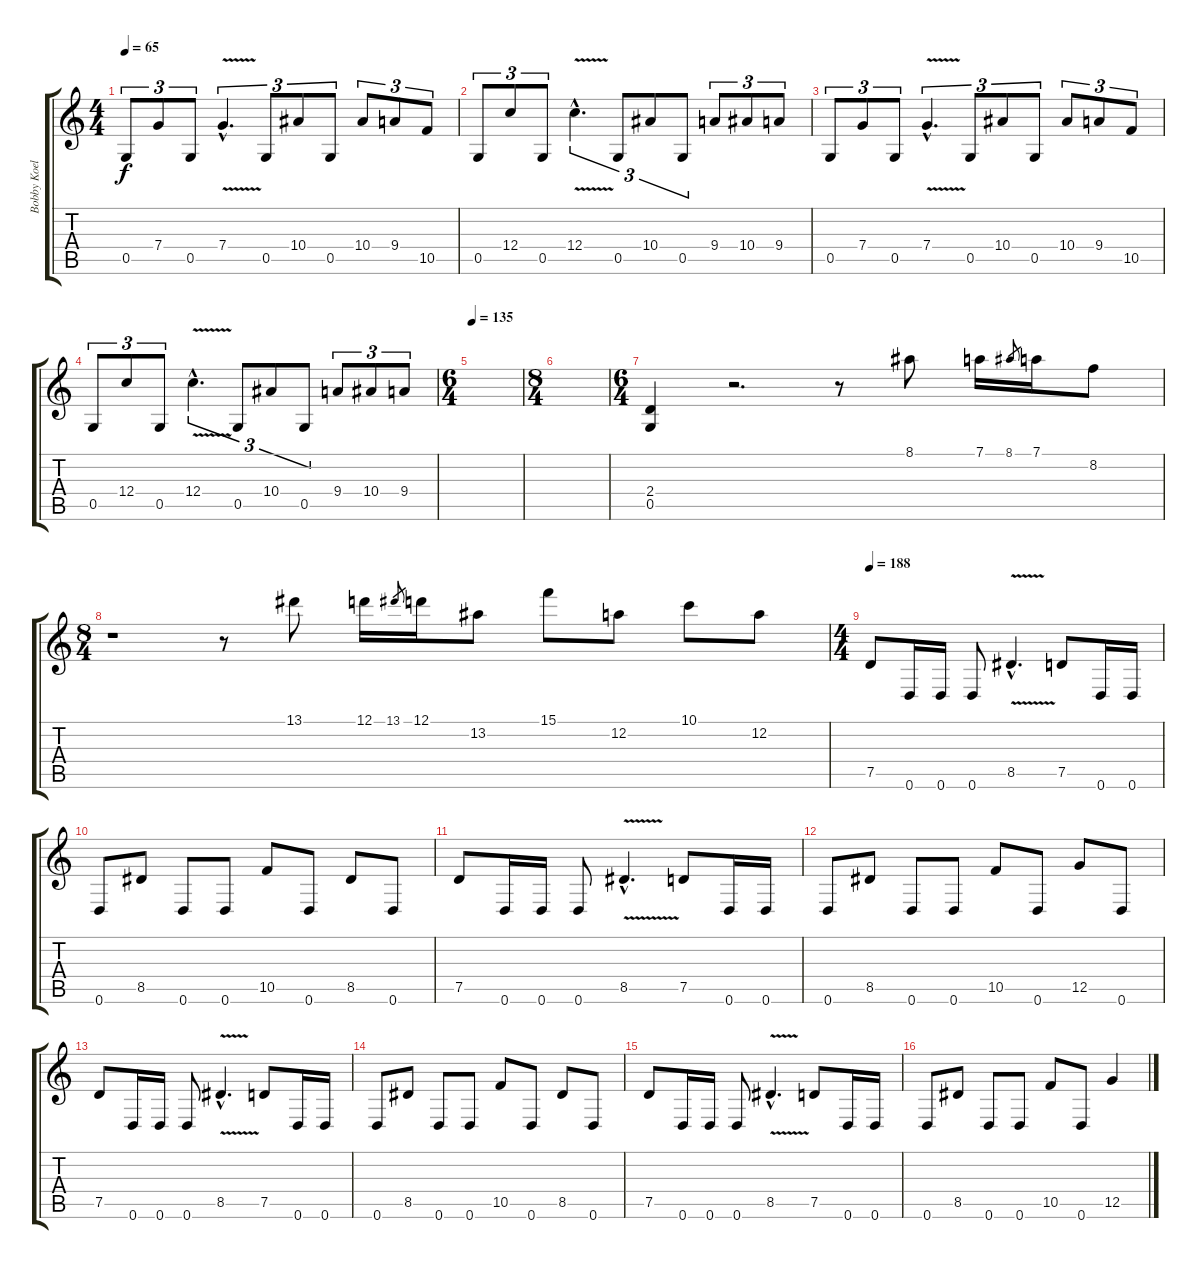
\track ("Bobby Koelble" "Bobby Koel") {instrument distortionguitar}
\staff {score tabs}
\tuning (D4 A3 F3 C3 G2 D2) {hide}
\ts (4 4)
\tempo 65
\clef g2
\ks c
0.5.8{tu (3 2) dy f} 7.4.8{tu (3 2)} 0.5.8{tu (3 2)} 7.4{v hac}.4{d tu (3 2)} 0.5.8{tu (3 2)} 10.4.8{tu (3 2)} 0.5.8{tu (3 2)} 10.4.8{tu (3 2)} 9.4.8{tu (3 2)} 10.5.8{tu (3 2)} |
0.5.8{tu (3 2)} 12.4.8{tu (3 2)} 0.5.8{tu (3 2)} 12.4{v hac}.4{d tu (3 2)} 0.5.8{tu (3 2)} 10.4.8{tu (3 2)} 0.5.8{tu (3 2)} 9.4.8{tu (3 2)} 10.4.8{tu (3 2)} 9.4.8{tu (3 2)} |
0.5.8{tu (3 2)} 7.4.8{tu (3 2)} 0.5.8{tu (3 2)} 7.4{v hac}.4{d tu (3 2)} 0.5.8{tu (3 2)} 10.4.8{tu (3 2)} 0.5.8{tu (3 2)} 10.4.8{tu (3 2)} 9.4.8{tu (3 2)} 10.5.8{tu (3 2)} |
0.5.8{tu (3 2)} 12.4.8{tu (3 2)} 0.5.8{tu (3 2)} 12.4{v hac}.4{d tu (3 2)} 0.5.8{tu (3 2)} 10.4.8{tu (3 2)} 0.5.8{tu (3 2)} 9.4.8{tu (3 2)} 10.4.8{tu (3 2)} 9.4.8{tu (3 2)} |
\ts (6 4)
\tempo 135
|
\ts (8 4)
|
\ts (6 4)
(2.4 0.5).4 r.2{d} r.8 8.1.8 7.1.16 8.1.8{gr} 7.1.16 8.2.8 |
\ts (8 4)
r.1 r.8 13.1.8 12.1.16 13.1.8{gr} 12.1.16 13.2.8 15.1.8 12.2.8 10.1.8 12.2.8 |
\ts (4 4)
\tempo 188
7.5.8 0.6.16 0.6.16 0.6.8 8.5{v hac}.4{d} 7.5.8 0.6.16 0.6.16 |
0.6.8 8.5.8 0.6.8 0.6.8 10.5.8 0.6.8 8.5.8 0.6.8 |
7.5.8 0.6.16 0.6.16 0.6.8 8.5{v hac}.4{d} 7.5.8 0.6.16 0.6.16 |
0.6.8 8.5.8 0.6.8 0.6.8 10.5.8 0.6.8 12.5.8 0.6.8 |
7.5.8 0.6.16 0.6.16 0.6.8 8.5{v hac}.4{d} 7.5.8 0.6.16 0.6.16 |
0.6.8 8.5.8 0.6.8 0.6.8 10.5.8 0.6.8 8.5.8 0.6.8 |
7.5.8 0.6.16 0.6.16 0.6.8 8.5{v hac}.4{d} 7.5.8 0.6.16 0.6.16 |
0.6.8 8.5.8 0.6.8 0.6.8 10.5.8 0.6.8 12.5.4
